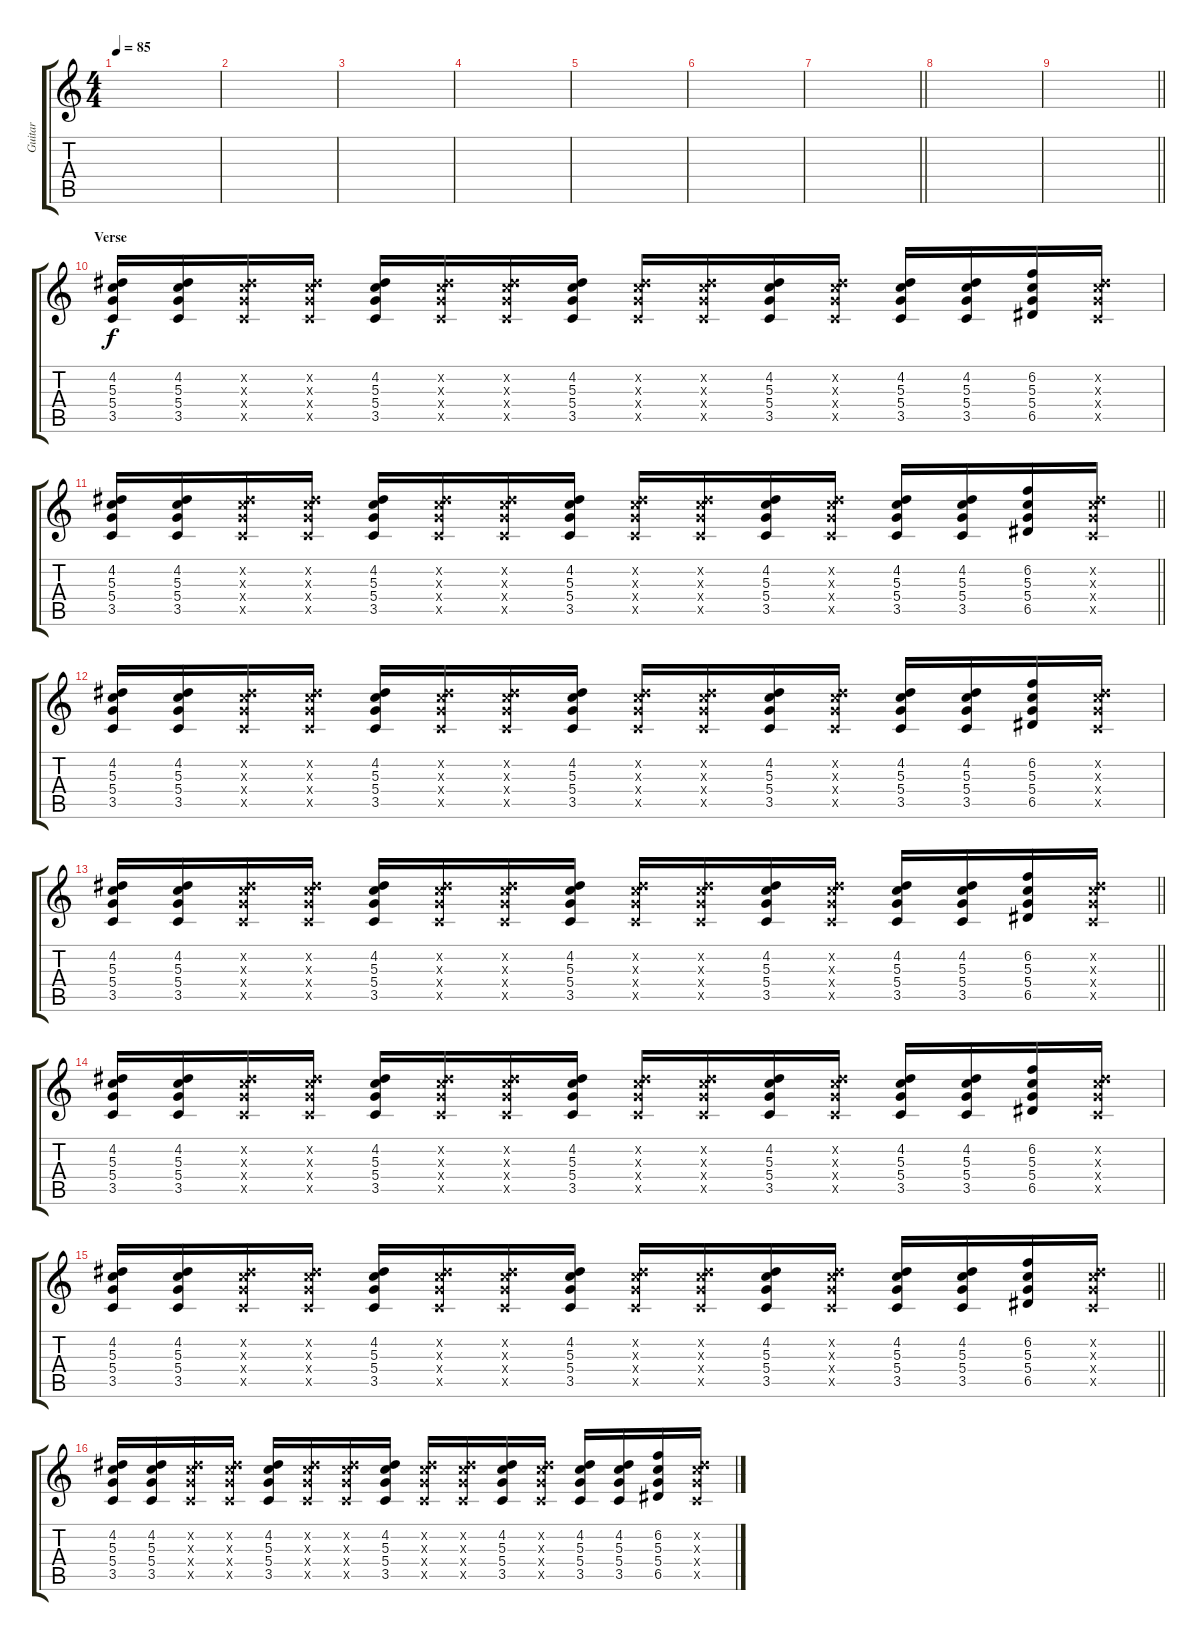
\track ("Guitar" "Guitar") {instrument overdrivenguitar}
\staff {score tabs}
\tuning (E4 B3 G3 D3 A2 E2) {hide}
\ts (4 4)
\tempo 85
\clef g2
\ks c
|
|
|
|
|
|
\barLineRight lightlight
|
|
\barLineRight lightlight
|
\section ("" "Verse")
(4.2 5.3 5.4 3.5).16 (4.2 5.3 5.4 3.5).16 (4.2{x} 5.3{x} 5.4{x} 3.5{x}).16 (4.2{x} 5.3{x} 5.4{x} 3.5{x}).16 (4.2 5.3 5.4 3.5).16 (4.2{x} 5.3{x} 5.4{x} 3.5{x}).16 (4.2{x} 5.3{x} 5.4{x} 3.5{x}).16 (4.2 5.3 5.4 3.5).16 (4.2{x} 5.3{x} 5.4{x} 3.5{x}).16 (4.2{x} 5.3{x} 5.4{x} 3.5{x}).16 (4.2 5.3 5.4 3.5).16 (4.2{x} 5.3{x} 5.4{x} 3.5{x}).16 (4.2 5.3 5.4 3.5).16 (4.2 5.3 5.4 3.5).16 (6.2 5.3 5.4 6.5).16 (4.2{x} 5.3{x} 5.4{x} 3.5{x}).16 |
\barLineRight lightlight
(4.2 5.3 5.4 3.5).16 (4.2 5.3 5.4 3.5).16 (4.2{x} 5.3{x} 5.4{x} 3.5{x}).16 (4.2{x} 5.3{x} 5.4{x} 3.5{x}).16 (4.2 5.3 5.4 3.5).16 (4.2{x} 5.3{x} 5.4{x} 3.5{x}).16 (4.2{x} 5.3{x} 5.4{x} 3.5{x}).16 (4.2 5.3 5.4 3.5).16 (4.2{x} 5.3{x} 5.4{x} 3.5{x}).16 (4.2{x} 5.3{x} 5.4{x} 3.5{x}).16 (4.2 5.3 5.4 3.5).16 (4.2{x} 5.3{x} 5.4{x} 3.5{x}).16 (4.2 5.3 5.4 3.5).16 (4.2 5.3 5.4 3.5).16 (6.2 5.3 5.4 6.5).16 (4.2{x} 5.3{x} 5.4{x} 3.5{x}).16 |
(4.2 5.3 5.4 3.5).16 (4.2 5.3 5.4 3.5).16 (4.2{x} 5.3{x} 5.4{x} 3.5{x}).16 (4.2{x} 5.3{x} 5.4{x} 3.5{x}).16 (4.2 5.3 5.4 3.5).16 (4.2{x} 5.3{x} 5.4{x} 3.5{x}).16 (4.2{x} 5.3{x} 5.4{x} 3.5{x}).16 (4.2 5.3 5.4 3.5).16 (4.2{x} 5.3{x} 5.4{x} 3.5{x}).16 (4.2{x} 5.3{x} 5.4{x} 3.5{x}).16 (4.2 5.3 5.4 3.5).16 (4.2{x} 5.3{x} 5.4{x} 3.5{x}).16 (4.2 5.3 5.4 3.5).16 (4.2 5.3 5.4 3.5).16 (6.2 5.3 5.4 6.5).16 (4.2{x} 5.3{x} 5.4{x} 3.5{x}).16 |
\barLineRight lightlight
(4.2 5.3 5.4 3.5).16 (4.2 5.3 5.4 3.5).16 (4.2{x} 5.3{x} 5.4{x} 3.5{x}).16 (4.2{x} 5.3{x} 5.4{x} 3.5{x}).16 (4.2 5.3 5.4 3.5).16 (4.2{x} 5.3{x} 5.4{x} 3.5{x}).16 (4.2{x} 5.3{x} 5.4{x} 3.5{x}).16 (4.2 5.3 5.4 3.5).16 (4.2{x} 5.3{x} 5.4{x} 3.5{x}).16 (4.2{x} 5.3{x} 5.4{x} 3.5{x}).16 (4.2 5.3 5.4 3.5).16 (4.2{x} 5.3{x} 5.4{x} 3.5{x}).16 (4.2 5.3 5.4 3.5).16 (4.2 5.3 5.4 3.5).16 (6.2 5.3 5.4 6.5).16 (4.2{x} 5.3{x} 5.4{x} 3.5{x}).16 |
(4.2 5.3 5.4 3.5).16 (4.2 5.3 5.4 3.5).16 (4.2{x} 5.3{x} 5.4{x} 3.5{x}).16 (4.2{x} 5.3{x} 5.4{x} 3.5{x}).16 (4.2 5.3 5.4 3.5).16 (4.2{x} 5.3{x} 5.4{x} 3.5{x}).16 (4.2{x} 5.3{x} 5.4{x} 3.5{x}).16 (4.2 5.3 5.4 3.5).16 (4.2{x} 5.3{x} 5.4{x} 3.5{x}).16 (4.2{x} 5.3{x} 5.4{x} 3.5{x}).16 (4.2 5.3 5.4 3.5).16 (4.2{x} 5.3{x} 5.4{x} 3.5{x}).16 (4.2 5.3 5.4 3.5).16 (4.2 5.3 5.4 3.5).16 (6.2 5.3 5.4 6.5).16 (4.2{x} 5.3{x} 5.4{x} 3.5{x}).16 |
\barLineRight lightlight
(4.2 5.3 5.4 3.5).16 (4.2 5.3 5.4 3.5).16 (4.2{x} 5.3{x} 5.4{x} 3.5{x}).16 (4.2{x} 5.3{x} 5.4{x} 3.5{x}).16 (4.2 5.3 5.4 3.5).16 (4.2{x} 5.3{x} 5.4{x} 3.5{x}).16 (4.2{x} 5.3{x} 5.4{x} 3.5{x}).16 (4.2 5.3 5.4 3.5).16 (4.2{x} 5.3{x} 5.4{x} 3.5{x}).16 (4.2{x} 5.3{x} 5.4{x} 3.5{x}).16 (4.2 5.3 5.4 3.5).16 (4.2{x} 5.3{x} 5.4{x} 3.5{x}).16 (4.2 5.3 5.4 3.5).16 (4.2 5.3 5.4 3.5).16 (6.2 5.3 5.4 6.5).16 (4.2{x} 5.3{x} 5.4{x} 3.5{x}).16 |
(4.2 5.3 5.4 3.5).16 (4.2 5.3 5.4 3.5).16 (4.2{x} 5.3{x} 5.4{x} 3.5{x}).16 (4.2{x} 5.3{x} 5.4{x} 3.5{x}).16 (4.2 5.3 5.4 3.5).16 (4.2{x} 5.3{x} 5.4{x} 3.5{x}).16 (4.2{x} 5.3{x} 5.4{x} 3.5{x}).16 (4.2 5.3 5.4 3.5).16 (4.2{x} 5.3{x} 5.4{x} 3.5{x}).16 (4.2{x} 5.3{x} 5.4{x} 3.5{x}).16 (4.2 5.3 5.4 3.5).16 (4.2{x} 5.3{x} 5.4{x} 3.5{x}).16 (4.2 5.3 5.4 3.5).16 (4.2 5.3 5.4 3.5).16 (6.2 5.3 5.4 6.5).16 (4.2{x} 5.3{x} 5.4{x} 3.5{x}).16
